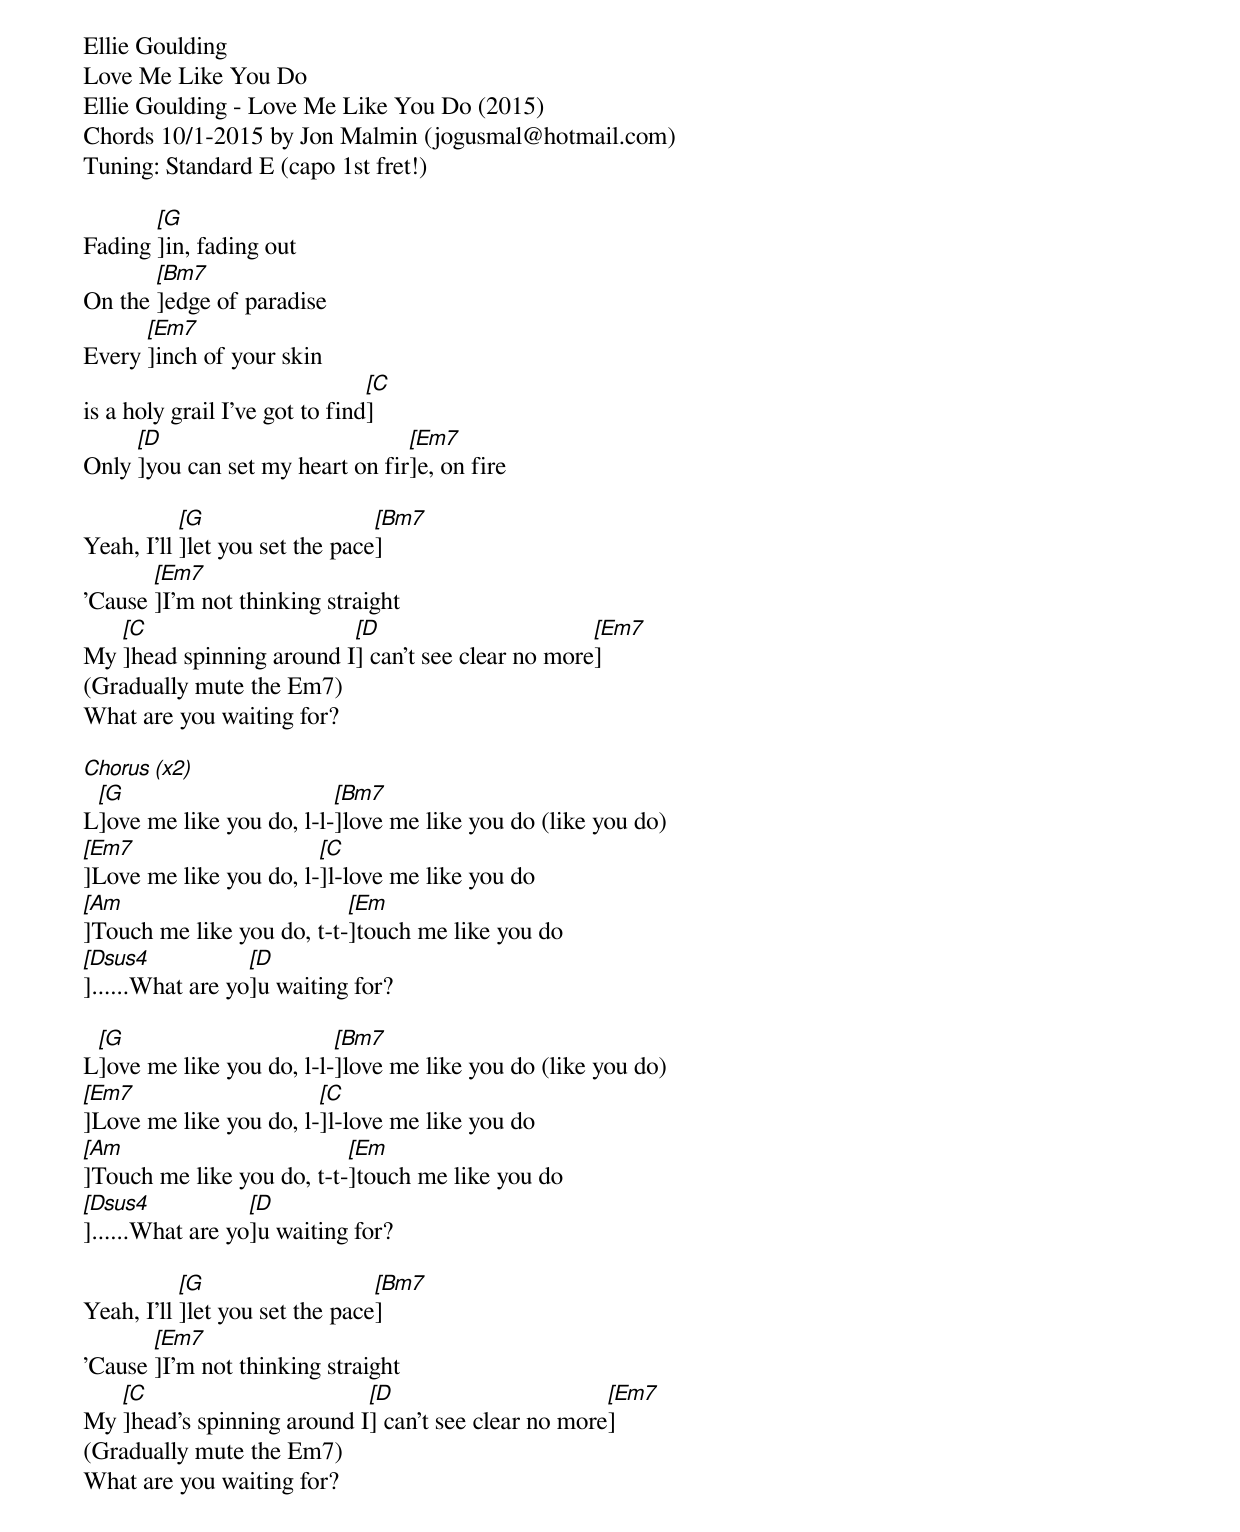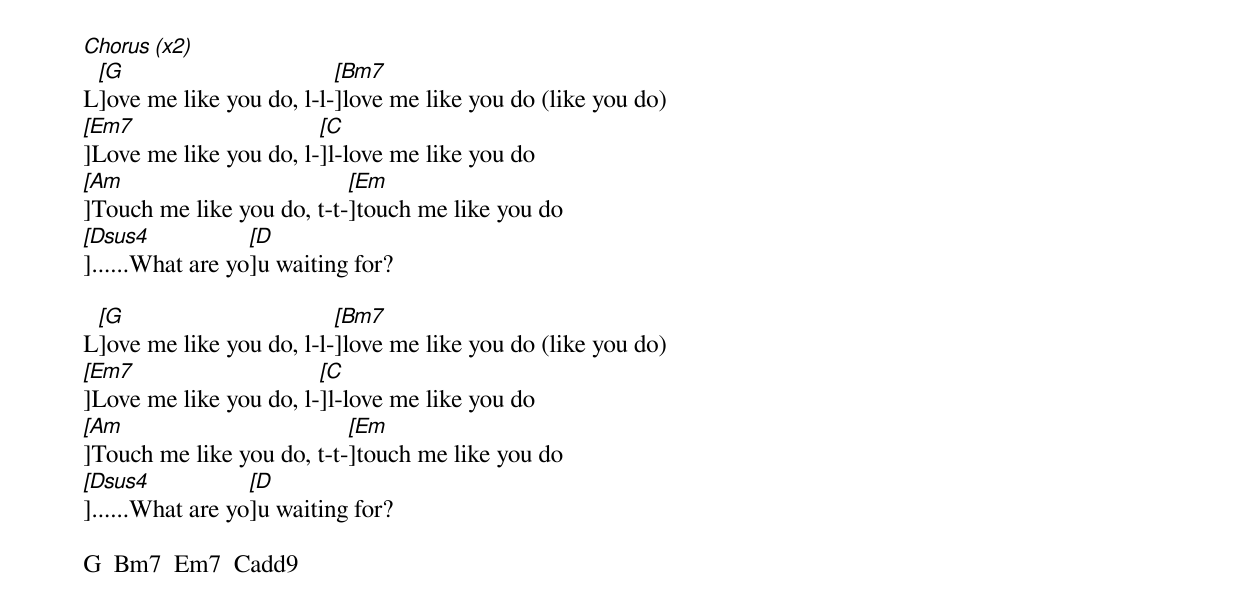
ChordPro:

Ellie Goulding
Love Me Like You Do
Ellie Goulding - Love Me Like You Do (2015)
Chords 10/1-2015 by Jon Malmin (jogusmal@hotmail.com)
Tuning: Standard E (capo 1st fret!)

Fading [[G]]in, fading out
On the [[Bm7]]edge of paradise
Every [[Em7]]inch of your skin
is a holy grail I've got to find[[C]]
Only [[D]]you can set my heart on fir[[Em7]]e, on fire

Yeah, I'll [[G]]let you set the pace[[Bm7]]
'Cause [[Em7]]I'm not thinking straight
My [[C]]head spinning around I[[D]] can't see clear no more[[Em7]]
(Gradually mute the Em7)
What are you waiting for?

[Chorus (x2)]
L[[G]]ove me like you do, l-l-[[Bm7]]love me like you do (like you do)
[[Em7]]Love me like you do, l-[[C]]l-love me like you do
[[Am]]Touch me like you do, t-t-[[Em]]touch me like you do
[[Dsus4]]......What are yo[[D]]u waiting for?

L[[G]]ove me like you do, l-l-[[Bm7]]love me like you do (like you do)
[[Em7]]Love me like you do, l-[[C]]l-love me like you do
[[Am]]Touch me like you do, t-t-[[Em]]touch me like you do
[[Dsus4]]......What are yo[[D]]u waiting for?

Yeah, I'll [[G]]let you set the pace[[Bm7]]
'Cause [[Em7]]I'm not thinking straight
My [[C]]head's spinning around I[[D]] can't see clear no more[[Em7]]
(Gradually mute the Em7)
What are you waiting for?

[Chorus (x2)]
L[[G]]ove me like you do, l-l-[[Bm7]]love me like you do (like you do)
[[Em7]]Love me like you do, l-[[C]]l-love me like you do
[[Am]]Touch me like you do, t-t-[[Em]]touch me like you do
[[Dsus4]]......What are yo[[D]]u waiting for?

L[[G]]ove me like you do, l-l-[[Bm7]]love me like you do (like you do)
[[Em7]]Love me like you do, l-[[C]]l-love me like you do
[[Am]]Touch me like you do, t-t-[[Em]]touch me like you do
[[Dsus4]]......What are yo[[D]]u waiting for?

G  Bm7  Em7  Cadd9
